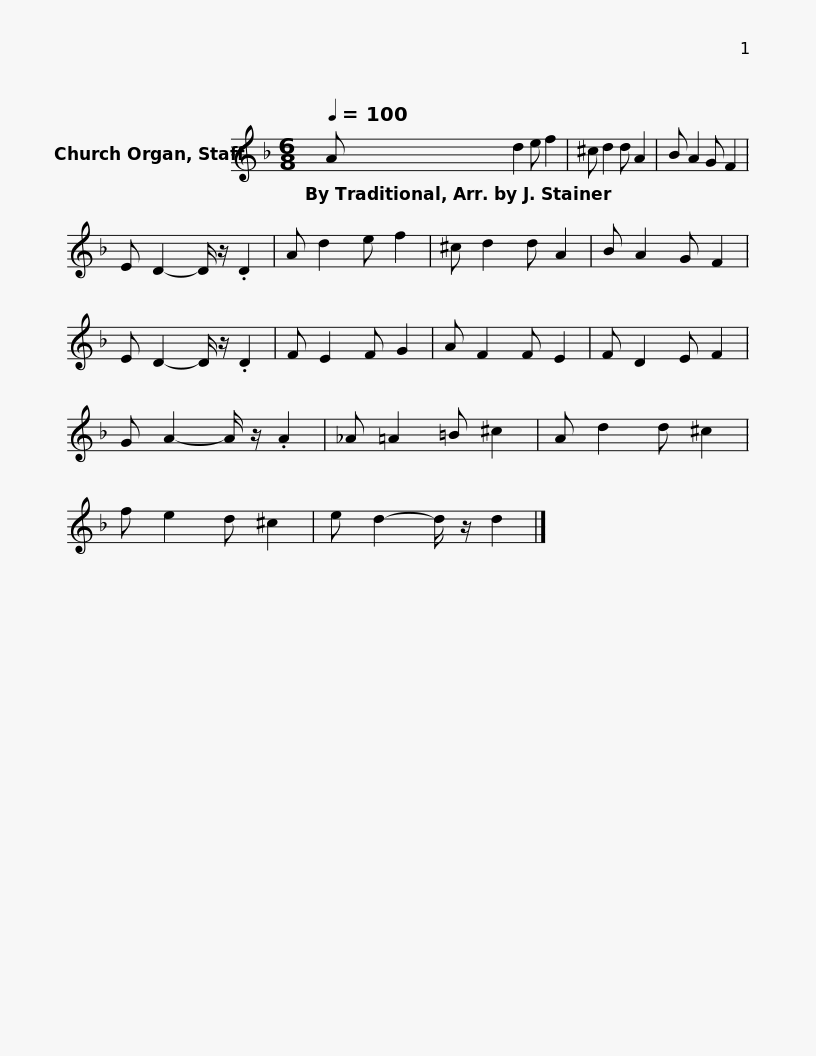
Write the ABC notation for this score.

X:1
L:1/8
Q:1/4=100
M:6/8
I:linebreak $
K:F
V:1 treble
V:1
 A d2 e f2 | ^c d2 d A2 | B A2 G F2 | E D2- D/ z/ .D2 | A d2 e f2 | %5
 ^c d2 d A2 | B A2 G F2 |$ E D2- D/ z/ .D2 | F E2 F G2 | A F2 F E2 | %10
 F D2 E F2 | G A2- A/ z/ .A2 | _A =A2 =B ^c2 | A d2 d ^c2 | f e2 d ^c2 |$ %15
 e d2- d/ z/ d2 |] %16
